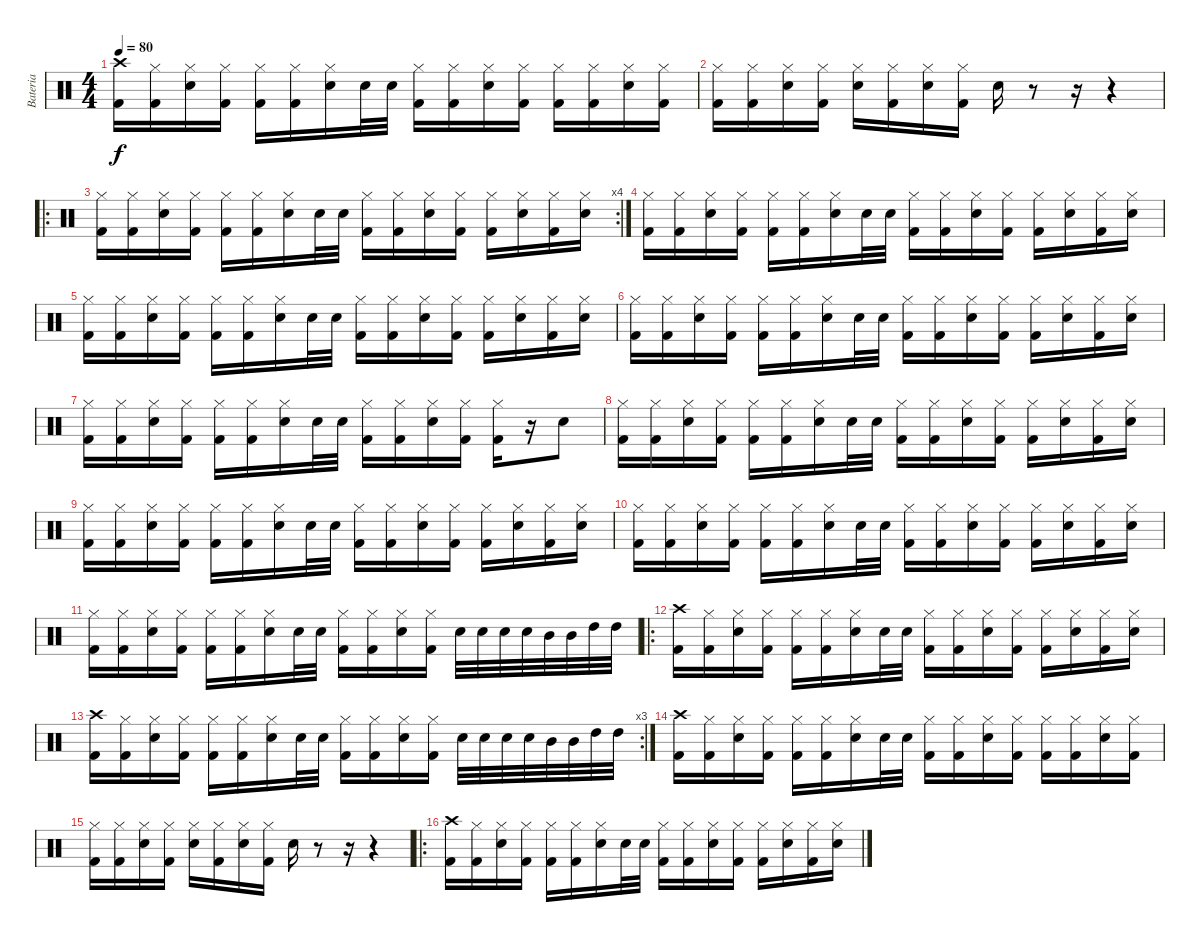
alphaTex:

\track ("Bateria" "Bateria") {instrument percussion}
\staff {score}
\articulation defaults
\ts (4 4)
\tempo 80
\clef neutral
\ks c
("Crash high (hit)" "Kick (hit) 2").16{dy f} ("Hi-Hat (closed)" "Kick (hit) 2").16 ("Hi-Hat (closed)" "Electric Snare (hit)").16 ("Hi-Hat (closed)" "Kick (hit) 2").16 ("Hi-Hat (closed)" "Kick (hit) 2").16 ("Hi-Hat (closed)" "Kick (hit) 2").16 ("Hi-Hat (closed)" "Electric Snare (hit)").16 "Electric Snare (hit)".32 "Electric Snare (hit)".32 ("Hi-Hat (closed)" "Kick (hit) 2").16 ("Hi-Hat (closed)" "Kick (hit) 2").16 ("Hi-Hat (closed)" "Electric Snare (hit)").16 ("Hi-Hat (closed)" "Kick (hit) 2").16 ("Hi-Hat (closed)" "Kick (hit) 2").16 ("Hi-Hat (closed)" "Kick (hit) 2").16 ("Hi-Hat (closed)" "Electric Snare (hit)").16 ("Hi-Hat (closed)" "Kick (hit) 2").16 |
("Hi-Hat (closed)" "Kick (hit) 2").16 ("Hi-Hat (closed)" "Kick (hit) 2").16 ("Hi-Hat (closed)" "Electric Snare (hit)").16 ("Hi-Hat (closed)" "Kick (hit) 2").16 ("Hi-Hat (closed)" "Electric Snare (hit)").16 ("Hi-Hat (closed)" "Kick (hit) 2").16 ("Hi-Hat (closed)" "Electric Snare (hit)").16 ("Hi-Hat (closed)" "Kick (hit) 2").16 "Electric Snare (hit)".16 r.8 r.16 r.4 |
\ro
\rc 4
("Hi-Hat (closed)" "Kick (hit) 2").16 ("Hi-Hat (closed)" "Kick (hit) 2").16 ("Hi-Hat (closed)" "Electric Snare (hit)").16 ("Hi-Hat (closed)" "Kick (hit) 2").16 ("Hi-Hat (closed)" "Kick (hit) 2").16 ("Hi-Hat (closed)" "Kick (hit) 2").16 ("Hi-Hat (closed)" "Electric Snare (hit)").16 "Electric Snare (hit)".32 "Electric Snare (hit)".32 ("Hi-Hat (closed)" "Kick (hit) 2").16 ("Hi-Hat (closed)" "Kick (hit) 2").16 ("Hi-Hat (closed)" "Electric Snare (hit)").16 ("Hi-Hat (closed)" "Kick (hit) 2").16 ("Hi-Hat (closed)" "Kick (hit) 2").16 ("Hi-Hat (closed)" "Electric Snare (hit)").16 ("Hi-Hat (closed)" "Kick (hit) 2").16 ("Hi-Hat (closed)" "Electric Snare (hit)").16 |
("Hi-Hat (closed)" "Kick (hit) 2").16 ("Hi-Hat (closed)" "Kick (hit) 2").16 ("Hi-Hat (closed)" "Electric Snare (hit)").16 ("Hi-Hat (closed)" "Kick (hit) 2").16 ("Hi-Hat (closed)" "Kick (hit) 2").16 ("Hi-Hat (closed)" "Kick (hit) 2").16 ("Hi-Hat (closed)" "Electric Snare (hit)").16 "Electric Snare (hit)".32 "Electric Snare (hit)".32 ("Hi-Hat (closed)" "Kick (hit) 2").16 ("Hi-Hat (closed)" "Kick (hit) 2").16 ("Hi-Hat (closed)" "Electric Snare (hit)").16 ("Hi-Hat (closed)" "Kick (hit) 2").16 ("Hi-Hat (closed)" "Kick (hit) 2").16 ("Hi-Hat (closed)" "Electric Snare (hit)").16 ("Hi-Hat (closed)" "Kick (hit) 2").16 ("Hi-Hat (closed)" "Electric Snare (hit)").16 |
("Hi-Hat (closed)" "Kick (hit) 2").16 ("Hi-Hat (closed)" "Kick (hit) 2").16 ("Hi-Hat (closed)" "Electric Snare (hit)").16 ("Hi-Hat (closed)" "Kick (hit) 2").16 ("Hi-Hat (closed)" "Kick (hit) 2").16 ("Hi-Hat (closed)" "Kick (hit) 2").16 ("Hi-Hat (closed)" "Electric Snare (hit)").16 "Electric Snare (hit)".32 "Electric Snare (hit)".32 ("Hi-Hat (closed)" "Kick (hit) 2").16 ("Hi-Hat (closed)" "Kick (hit) 2").16 ("Hi-Hat (closed)" "Electric Snare (hit)").16 ("Hi-Hat (closed)" "Kick (hit) 2").16 ("Hi-Hat (closed)" "Kick (hit) 2").16 ("Hi-Hat (closed)" "Electric Snare (hit)").16 ("Hi-Hat (closed)" "Kick (hit) 2").16 ("Hi-Hat (closed)" "Electric Snare (hit)").16 |
("Hi-Hat (closed)" "Kick (hit) 2").16 ("Hi-Hat (closed)" "Kick (hit) 2").16 ("Hi-Hat (closed)" "Electric Snare (hit)").16 ("Hi-Hat (closed)" "Kick (hit) 2").16 ("Hi-Hat (closed)" "Kick (hit) 2").16 ("Hi-Hat (closed)" "Kick (hit) 2").16 ("Hi-Hat (closed)" "Electric Snare (hit)").16 "Electric Snare (hit)".32 "Electric Snare (hit)".32 ("Hi-Hat (closed)" "Kick (hit) 2").16 ("Hi-Hat (closed)" "Kick (hit) 2").16 ("Hi-Hat (closed)" "Electric Snare (hit)").16 ("Hi-Hat (closed)" "Kick (hit) 2").16 ("Hi-Hat (closed)" "Kick (hit) 2").16 ("Hi-Hat (closed)" "Electric Snare (hit)").16 ("Hi-Hat (closed)" "Kick (hit) 2").16 ("Hi-Hat (closed)" "Electric Snare (hit)").16 |
("Hi-Hat (closed)" "Kick (hit) 2").16 ("Hi-Hat (closed)" "Kick (hit) 2").16 ("Hi-Hat (closed)" "Electric Snare (hit)").16 ("Hi-Hat (closed)" "Kick (hit) 2").16 ("Hi-Hat (closed)" "Kick (hit) 2").16 ("Hi-Hat (closed)" "Kick (hit) 2").16 ("Hi-Hat (closed)" "Electric Snare (hit)").16 "Electric Snare (hit)".32 "Electric Snare (hit)".32 ("Hi-Hat (closed)" "Kick (hit) 2").16 ("Hi-Hat (closed)" "Kick (hit) 2").16 ("Hi-Hat (closed)" "Electric Snare (hit)").16 ("Hi-Hat (closed)" "Kick (hit) 2").16 ("Hi-Hat (closed)" "Kick (hit) 2").16 r.16 "Electric Snare (hit)".8 |
("Hi-Hat (closed)" "Kick (hit) 2").16 ("Hi-Hat (closed)" "Kick (hit) 2").16 ("Hi-Hat (closed)" "Electric Snare (hit)").16 ("Hi-Hat (closed)" "Kick (hit) 2").16 ("Hi-Hat (closed)" "Kick (hit) 2").16 ("Hi-Hat (closed)" "Kick (hit) 2").16 ("Hi-Hat (closed)" "Electric Snare (hit)").16 "Electric Snare (hit)".32 "Electric Snare (hit)".32 ("Hi-Hat (closed)" "Kick (hit) 2").16 ("Hi-Hat (closed)" "Kick (hit) 2").16 ("Hi-Hat (closed)" "Electric Snare (hit)").16 ("Hi-Hat (closed)" "Kick (hit) 2").16 ("Hi-Hat (closed)" "Kick (hit) 2").16 ("Hi-Hat (closed)" "Electric Snare (hit)").16 ("Hi-Hat (closed)" "Kick (hit) 2").16 ("Hi-Hat (closed)" "Electric Snare (hit)").16 |
("Hi-Hat (closed)" "Kick (hit) 2").16 ("Hi-Hat (closed)" "Kick (hit) 2").16 ("Hi-Hat (closed)" "Electric Snare (hit)").16 ("Hi-Hat (closed)" "Kick (hit) 2").16 ("Hi-Hat (closed)" "Kick (hit) 2").16 ("Hi-Hat (closed)" "Kick (hit) 2").16 ("Hi-Hat (closed)" "Electric Snare (hit)").16 "Electric Snare (hit)".32 "Electric Snare (hit)".32 ("Hi-Hat (closed)" "Kick (hit) 2").16 ("Hi-Hat (closed)" "Kick (hit) 2").16 ("Hi-Hat (closed)" "Electric Snare (hit)").16 ("Hi-Hat (closed)" "Kick (hit) 2").16 ("Hi-Hat (closed)" "Kick (hit) 2").16 ("Hi-Hat (closed)" "Electric Snare (hit)").16 ("Hi-Hat (closed)" "Kick (hit) 2").16 ("Hi-Hat (closed)" "Electric Snare (hit)").16 |
("Hi-Hat (closed)" "Kick (hit) 2").16 ("Hi-Hat (closed)" "Kick (hit) 2").16 ("Hi-Hat (closed)" "Electric Snare (hit)").16 ("Hi-Hat (closed)" "Kick (hit) 2").16 ("Hi-Hat (closed)" "Kick (hit) 2").16 ("Hi-Hat (closed)" "Kick (hit) 2").16 ("Hi-Hat (closed)" "Electric Snare (hit)").16 "Electric Snare (hit)".32 "Electric Snare (hit)".32 ("Hi-Hat (closed)" "Kick (hit) 2").16 ("Hi-Hat (closed)" "Kick (hit) 2").16 ("Hi-Hat (closed)" "Electric Snare (hit)").16 ("Hi-Hat (closed)" "Kick (hit) 2").16 ("Hi-Hat (closed)" "Kick (hit) 2").16 ("Hi-Hat (closed)" "Electric Snare (hit)").16 ("Hi-Hat (closed)" "Kick (hit) 2").16 ("Hi-Hat (closed)" "Electric Snare (hit)").16 |
("Hi-Hat (closed)" "Kick (hit) 2").16 ("Hi-Hat (closed)" "Kick (hit) 2").16 ("Hi-Hat (closed)" "Electric Snare (hit)").16 ("Hi-Hat (closed)" "Kick (hit) 2").16 ("Hi-Hat (closed)" "Kick (hit) 2").16 ("Hi-Hat (closed)" "Kick (hit) 2").16 ("Hi-Hat (closed)" "Electric Snare (hit)").16 "Electric Snare (hit)".32 "Electric Snare (hit)".32 ("Hi-Hat (closed)" "Kick (hit) 2").16 ("Hi-Hat (closed)" "Kick (hit) 2").16 ("Hi-Hat (closed)" "Electric Snare (hit)").16 ("Hi-Hat (closed)" "Kick (hit) 2").16 "Electric Snare (hit)".32 "Electric Snare (hit)".32 "Electric Snare (hit)".32 "Electric Snare (hit)".32 "Mid Tom (hit)".32 "Mid Tom (hit)".32 "High Tom (hit)".32 "High Tom (hit)".32 |
\ro
("Crash high (hit)" "Kick (hit) 2").16 ("Hi-Hat (closed)" "Kick (hit) 2").16 ("Hi-Hat (closed)" "Electric Snare (hit)").16 ("Hi-Hat (closed)" "Kick (hit) 2").16 ("Hi-Hat (closed)" "Kick (hit) 2").16 ("Hi-Hat (closed)" "Kick (hit) 2").16 ("Hi-Hat (closed)" "Electric Snare (hit)").16 "Electric Snare (hit)".32 "Electric Snare (hit)".32 ("Hi-Hat (closed)" "Kick (hit) 2").16 ("Hi-Hat (closed)" "Kick (hit) 2").16 ("Hi-Hat (closed)" "Electric Snare (hit)").16 ("Hi-Hat (closed)" "Kick (hit) 2").16 ("Hi-Hat (closed)" "Kick (hit) 2").16 ("Hi-Hat (closed)" "Electric Snare (hit)").16 ("Hi-Hat (closed)" "Kick (hit) 2").16 ("Hi-Hat (closed)" "Electric Snare (hit)").16 |
\rc 3
("Crash high (hit)" "Kick (hit) 2").16 ("Hi-Hat (closed)" "Kick (hit) 2").16 ("Hi-Hat (closed)" "Electric Snare (hit)").16 ("Hi-Hat (closed)" "Kick (hit) 2").16 ("Hi-Hat (closed)" "Kick (hit) 2").16 ("Hi-Hat (closed)" "Kick (hit) 2").16 ("Hi-Hat (closed)" "Electric Snare (hit)").16 "Electric Snare (hit)".32 "Electric Snare (hit)".32 ("Hi-Hat (closed)" "Kick (hit) 2").16 ("Hi-Hat (closed)" "Kick (hit) 2").16 ("Hi-Hat (closed)" "Electric Snare (hit)").16 ("Hi-Hat (closed)" "Kick (hit) 2").16 "Electric Snare (hit)".32 "Electric Snare (hit)".32 "Electric Snare (hit)".32 "Electric Snare (hit)".32 "Mid Tom (hit)".32 "Mid Tom (hit)".32 "High Tom (hit)".32 "High Tom (hit)".32 |
("Crash high (hit)" "Kick (hit) 2").16 ("Hi-Hat (closed)" "Kick (hit) 2").16 ("Hi-Hat (closed)" "Electric Snare (hit)").16 ("Hi-Hat (closed)" "Kick (hit) 2").16 ("Hi-Hat (closed)" "Kick (hit) 2").16 ("Hi-Hat (closed)" "Kick (hit) 2").16 ("Hi-Hat (closed)" "Electric Snare (hit)").16 "Electric Snare (hit)".32 "Electric Snare (hit)".32 ("Hi-Hat (closed)" "Kick (hit) 2").16 ("Hi-Hat (closed)" "Kick (hit) 2").16 ("Hi-Hat (closed)" "Electric Snare (hit)").16 ("Hi-Hat (closed)" "Kick (hit) 2").16 ("Hi-Hat (closed)" "Kick (hit) 2").16 ("Hi-Hat (closed)" "Kick (hit) 2").16 ("Hi-Hat (closed)" "Electric Snare (hit)").16 ("Hi-Hat (closed)" "Kick (hit) 2").16 |
("Hi-Hat (closed)" "Kick (hit) 2").16 ("Hi-Hat (closed)" "Kick (hit) 2").16 ("Hi-Hat (closed)" "Electric Snare (hit)").16 ("Hi-Hat (closed)" "Kick (hit) 2").16 ("Hi-Hat (closed)" "Electric Snare (hit)").16 ("Hi-Hat (closed)" "Kick (hit) 2").16 ("Hi-Hat (closed)" "Electric Snare (hit)").16 ("Hi-Hat (closed)" "Kick (hit) 2").16 "Electric Snare (hit)".16 r.8 r.16 r.4 |
\ro
("Crash high (hit)" "Kick (hit) 2").16 ("Hi-Hat (closed)" "Kick (hit) 2").16 ("Hi-Hat (closed)" "Electric Snare (hit)").16 ("Hi-Hat (closed)" "Kick (hit) 2").16 ("Hi-Hat (closed)" "Kick (hit) 2").16 ("Hi-Hat (closed)" "Kick (hit) 2").16 ("Hi-Hat (closed)" "Electric Snare (hit)").16 "Electric Snare (hit)".32 "Electric Snare (hit)".32 ("Hi-Hat (closed)" "Kick (hit) 2").16 ("Hi-Hat (closed)" "Kick (hit) 2").16 ("Hi-Hat (closed)" "Electric Snare (hit)").16 ("Hi-Hat (closed)" "Kick (hit) 2").16 ("Hi-Hat (closed)" "Kick (hit) 2").16 ("Hi-Hat (closed)" "Electric Snare (hit)").16 ("Hi-Hat (closed)" "Kick (hit) 2").16 ("Hi-Hat (closed)" "Electric Snare (hit)").16
